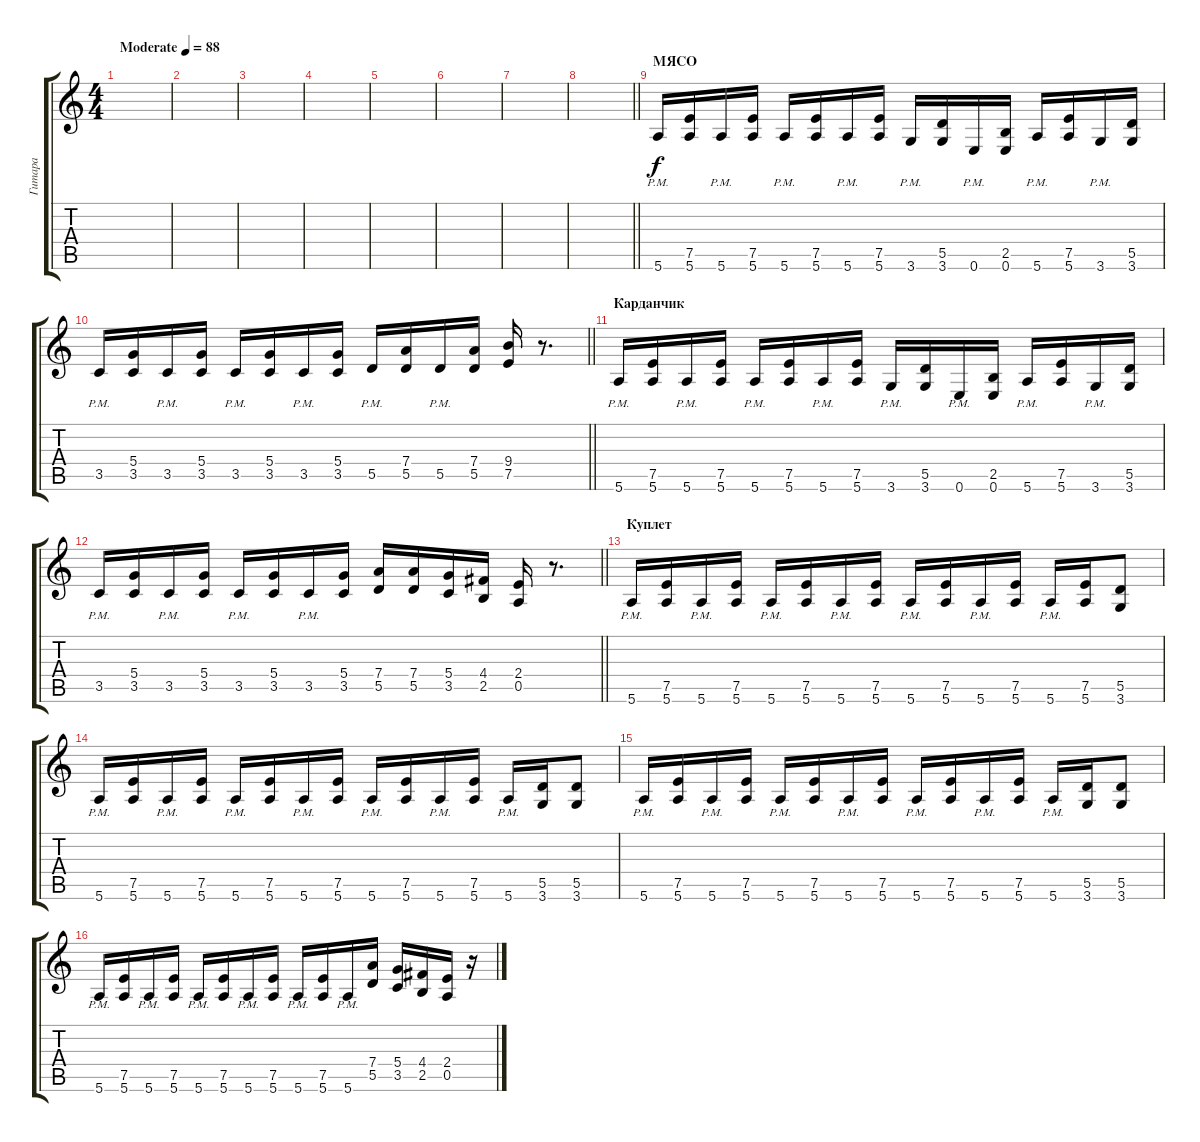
\track ("Гитара" "Гитара") {instrument distortionguitar}
\staff {score tabs}
\tuning (E4 B3 G3 D3 A2 E2) {hide}
\ts (4 4)
\tempo (88 "Moderate")
\clef g2
\ks c
|
|
|
|
|
|
|
\barLineRight lightlight
|
\section ("" "МЯСО")
5.6{pm}.16 (7.5 5.6).16 5.6{pm}.16 (7.5 5.6).16 5.6{pm}.16 (7.5 5.6).16 5.6{pm}.16 (7.5 5.6).16 3.6{pm}.16 (5.5 3.6).16 0.6{pm}.16 (2.5 0.6).16 5.6{pm}.16 (7.5 5.6).16 3.6{pm}.16 (5.5 3.6).16 |
\barLineRight lightlight
3.5{pm}.16 (5.4 3.5).16 3.5{pm}.16 (5.4 3.5).16 3.5{pm}.16 (5.4 3.5).16 3.5{pm}.16 (5.4 3.5).16 5.5{pm}.16 (7.4 5.5).16 5.5{pm}.16 (7.4 5.5).16 (9.4 7.5).16 r.8{d} |
\section ("" "Карданчик")
5.6{pm}.16 (7.5 5.6).16 5.6{pm}.16 (7.5 5.6).16 5.6{pm}.16 (7.5 5.6).16 5.6{pm}.16 (7.5 5.6).16 3.6{pm}.16 (5.5 3.6).16 0.6{pm}.16 (2.5 0.6).16 5.6{pm}.16 (7.5 5.6).16 3.6{pm}.16 (5.5 3.6).16 |
\barLineRight lightlight
3.5{pm}.16 (5.4 3.5).16 3.5{pm}.16 (5.4 3.5).16 3.5{pm}.16 (5.4 3.5).16 3.5{pm}.16 (5.4 3.5).16 (7.4 5.5).16 (7.4 5.5).16 (5.4 3.5).16 (4.4 2.5).16 (2.4 0.5).16 r.8{d} |
\section ("" "Куплет")
5.6{pm}.16 (7.5 5.6).16 5.6{pm}.16 (7.5 5.6).16 5.6{pm}.16 (7.5 5.6).16 5.6{pm}.16 (7.5 5.6).16 5.6{pm}.16 (7.5 5.6).16 5.6{pm}.16 (7.5 5.6).16 5.6{pm}.16 (7.5 5.6).16 (5.5 3.6).8 |
5.6{pm}.16 (7.5 5.6).16 5.6{pm}.16 (7.5 5.6).16 5.6{pm}.16 (7.5 5.6).16 5.6{pm}.16 (7.5 5.6).16 5.6{pm}.16 (7.5 5.6).16 5.6{pm}.16 (7.5 5.6).16 5.6{pm}.16 (5.5 3.6).16 (5.5 3.6).8 |
5.6{pm}.16 (7.5 5.6).16 5.6{pm}.16 (7.5 5.6).16 5.6{pm}.16 (7.5 5.6).16 5.6{pm}.16 (7.5 5.6).16 5.6{pm}.16 (7.5 5.6).16 5.6{pm}.16 (7.5 5.6).16 5.6{pm}.16 (5.5 3.6).16 (5.5 3.6).8 |
5.6{pm}.16 (7.5 5.6).16 5.6{pm}.16 (7.5 5.6).16 5.6{pm}.16 (7.5 5.6).16 5.6{pm}.16 (7.5 5.6).16 5.6{pm}.16 (7.5 5.6).16 5.6{pm}.16 (7.4 5.5).16 (5.4 3.5).16 (4.4 2.5).16 (2.4 0.5).16 r.16
